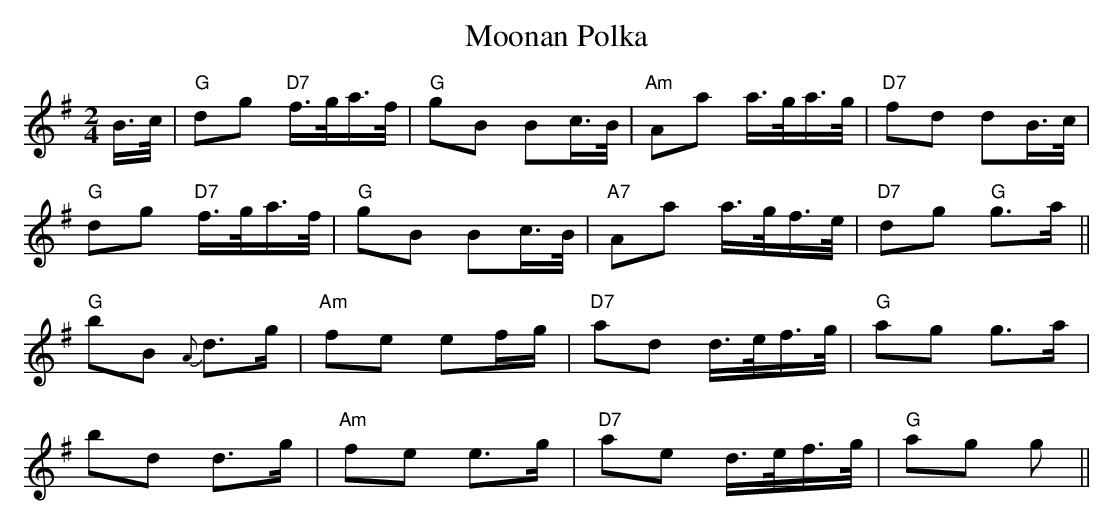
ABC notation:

X:1
T:Moonan Polka
M:2/4
L:1/8
K:G
B/>c/|"G"dg "D7"f/>g/a/>f/|"G"gB Bc/>B/|"Am"Aa a/>g/a/>g/|"D7"fd dB/>c/|
"G"dg "D7"f/>g/a/>f/|"G"gB Bc/>B/|"A7"Aa a/>g/f/>e/|"D7"dg "G"g>a||
"G"bB {A} d>g|"Am"fe ef/g/|"D7"ad d/>e/f/>g/|"G"ag g>a|
bd d>g|"Am"fe e>g|"D7"ae d/>e/f/>g/|"G"ag g||
